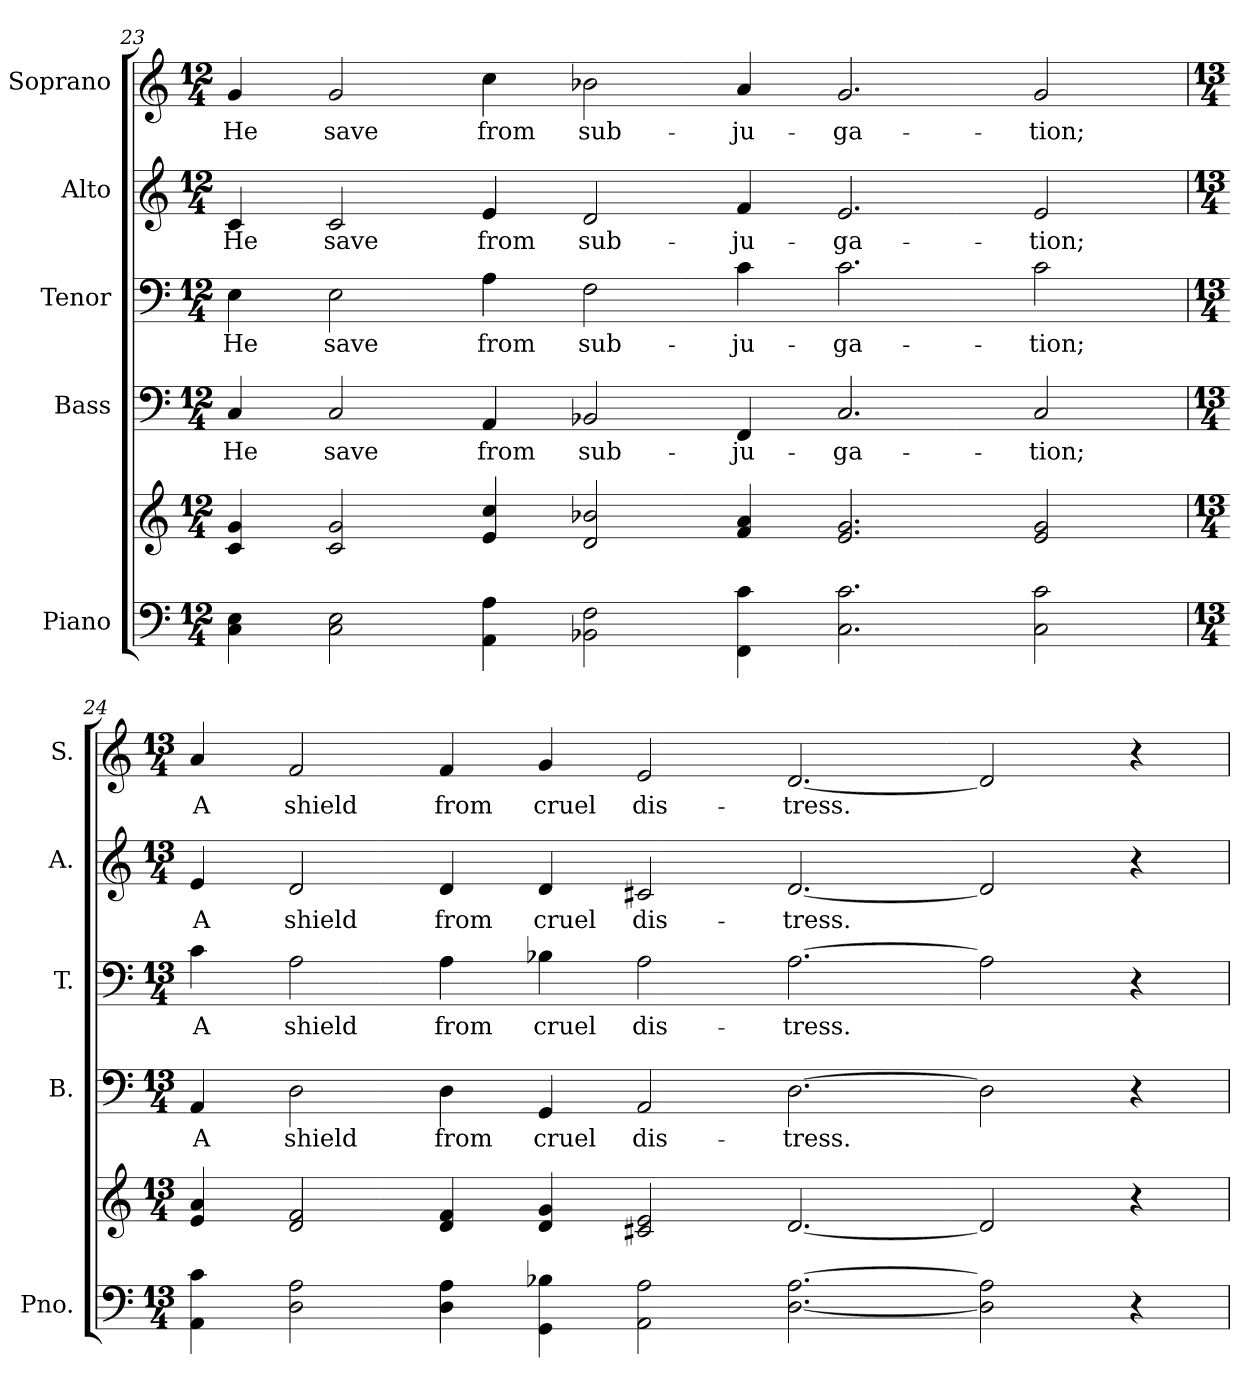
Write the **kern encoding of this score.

**kern	**kern	**kern	**text	**kern	**text	**kern	**text	**kern	**text
*part5	*part5	*part4	*part4	*part3	*part3	*part2	*part2	*part1	*part1
*staff6	*staff5	*staff4	*staff4	*staff3	*staff3	*staff2	*staff2	*staff1	*staff1
*I"Piano	*	*I"Bass	*	*I"Tenor	*	*I"Alto	*	*I"Soprano	*
*I'Pno.	*	*I'B.	*	*I'T.	*	*I'A.	*	*I'S.	*
!!LO:PB:g=z
*clefF4	*clefG2	*clefF4	*	*clefF4	*	*clefG2	*	*clefG2	*
*k[]	*k[]	*k[]	*	*k[]	*	*k[]	*	*k[]	*
*C:	*C:	*C:	*	*C:	*	*C:	*	*C:	*
*M12/4	*M12/4	*M12/4	*	*M12/4	*	*M12/4	*	*M12/4	*
=23	=23	=23	=23	=23	=23	=23	=23	=23	=23
!	!	!	!LO:LY:b:color=#000000	!	!	!	!	!	!
!	!	!	!	!	!LO:LY:b:color=#000000	!	!	!	!
!	!	!	!	!	!	!	!LO:LY:b:color=#000000	!	!
!	!	!	!	!	!	!	!	!	!LO:LY:b:color=#000000
4Ci\ 4Ei	4ci/ 4gi	4Ci/	He	4Ei\	He	4ci/	He	4gi/	He
!	!	!	!LO:LY:b:color=#000000	!	!	!	!	!	!
!	!	!	!	!	!LO:LY:b:color=#000000	!	!	!	!
!	!	!	!	!	!	!	!LO:LY:b:color=#000000	!	!
!	!	!	!	!	!	!	!	!	!LO:LY:b:color=#000000
2Ci\ 2Ei	2ci/ 2gi	2Ci/	save	2Ei\	save	2ci/	save	2gi/	save
!	!	!	!LO:LY:b:color=#000000	!	!	!	!	!	!
!	!	!	!	!	!LO:LY:b:color=#000000	!	!	!	!
!	!	!	!	!	!	!	!LO:LY:b:color=#000000	!	!
!	!	!	!	!	!	!	!	!	!LO:LY:b:color=#000000
4AAi\ 4Ai	4ei/ 4cci	4AAi/	from	4Ai\	from	4ei/	from	4cci\	from
!	!	!	!LO:LY:b:color=#000000	!	!	!	!	!	!
!	!	!	!	!	!LO:LY:b:color=#000000	!	!	!	!
!	!	!	!	!	!	!	!LO:LY:b:color=#000000	!	!
!	!	!	!	!	!	!	!	!	!LO:LY:b:color=#000000
2BB-Xi\ 2Fi	2di/ 2b-Xi	2BB-Xi/	sub-	2Fi\	sub-	2di/	sub-	2b-Xi\	sub-
!	!	!	!LO:LY:b:color=#000000	!	!	!	!	!	!
!	!	!	!	!	!LO:LY:b:color=#000000	!	!	!	!
!	!	!	!	!	!	!	!LO:LY:b:color=#000000	!	!
!	!	!	!	!	!	!	!	!	!LO:LY:b:color=#000000
4FFi\ 4ci	4fi/ 4ai	4FFi/	-ju-	4ci\	-ju-	4fi/	-ju-	4ai/	-ju-
!	!	!	!LO:LY:b:color=#000000	!	!	!	!	!	!
!	!	!	!	!	!LO:LY:b:color=#000000	!	!	!	!
!	!	!	!	!	!	!	!LO:LY:b:color=#000000	!	!
!	!	!	!	!	!	!	!	!	!LO:LY:b:color=#000000
2.Ci\ 2.ci	2.ei/ 2.gi	2.Ci/	-ga-	2.ci\	-ga-	2.ei/	-ga-	2.gi/	-ga-
!	!	!	!LO:LY:b:color=#000000	!	!	!	!	!	!
!	!	!	!	!	!LO:LY:b:color=#000000	!	!	!	!
!	!	!	!	!	!	!	!LO:LY:b:color=#000000	!	!
!	!	!	!	!	!	!	!	!	!LO:LY:b:color=#000000
2Ci\ 2ci	2ei/ 2gi	2Ci/	-tion;	2ci\	-tion;	2ei/	-tion;	2gi/	-tion;
=24	=24	=24	=24	=24	=24	=24	=24	=24	=24
*M13/4	*M13/4	*M13/4	*	*M13/4	*	*M13/4	*	*M13/4	*
!	!	!	!LO:LY:b:color=#000000	!	!	!	!	!	!
!	!	!	!	!	!LO:LY:b:color=#000000	!	!	!	!
!	!	!	!	!	!	!	!LO:LY:b:color=#000000	!	!
!	!	!	!	!	!	!	!	!	!LO:LY:b:color=#000000
4AAi\ 4ci	4ei/ 4ai	4AAi/	A	4ci\	A	4ei/	A	4ai/	A
!	!	!	!LO:LY:b:color=#000000	!	!	!	!	!	!
!	!	!	!	!	!LO:LY:b:color=#000000	!	!	!	!
!	!	!	!	!	!	!	!LO:LY:b:color=#000000	!	!
!	!	!	!	!	!	!	!	!	!LO:LY:b:color=#000000
2Di\ 2Ai	2di/ 2fi	2Di\	shield	2Ai\	shield	2di/	shield	2fi/	shield
!	!	!	!LO:LY:b:color=#000000	!	!	!	!	!	!
!	!	!	!	!	!LO:LY:b:color=#000000	!	!	!	!
!	!	!	!	!	!	!	!LO:LY:b:color=#000000	!	!
!	!	!	!	!	!	!	!	!	!LO:LY:b:color=#000000
4Di\ 4Ai	4di/ 4fi	4Di\	from	4Ai\	from	4di/	from	4fi/	from
!	!	!	!LO:LY:b:color=#000000	!	!	!	!	!	!
!	!	!	!	!	!LO:LY:b:color=#000000	!	!	!	!
!	!	!	!	!	!	!	!LO:LY:b:color=#000000	!	!
!	!	!	!	!	!	!	!	!	!LO:LY:b:color=#000000
4GGi\ 4B-Xi	4di/ 4gi	4GGi/	cruel	4B-Xi\	cruel	4di/	cruel	4gi/	cruel
!	!	!	!LO:LY:b:color=#000000	!	!	!	!	!	!
!	!	!	!	!	!LO:LY:b:color=#000000	!	!	!	!
!	!	!	!	!	!	!	!LO:LY:b:color=#000000	!	!
!	!	!	!	!	!	!	!	!	!LO:LY:b:color=#000000
2AAi\ 2Ai	2c#Xi/ 2ei	2AAi/	dis-	2Ai\	dis-	2c#Xi/	dis-	2ei/	dis-
!	!	!	!LO:LY:b:color=#000000	!	!	!	!	!	!
!	!	!	!	!	!LO:LY:b:color=#000000	!	!	!	!
!	!	!	!	!	!	!	!LO:LY:b:color=#000000	!	!
!	!	!	!	!	!	!	!	!	!LO:LY:b:color=#000000
[<2.Di\ [>2.Ai	[<2.di/	[>2.Di\	-tress.	[>2.Ai\	-tress.	[<2.di/	-tress.	[<2.di/	-tress.
2Di\] 2Ai]	2di/]	2Di\]	.	2Ai\]	.	2di/]	.	2di/]	.
4r	4r	4r	.	4r	.	4r	.	4r	.
=	=	=	=	=	=	=	=	=	=
*-	*-	*-	*-	*-	*-	*-	*-	*-	*-
